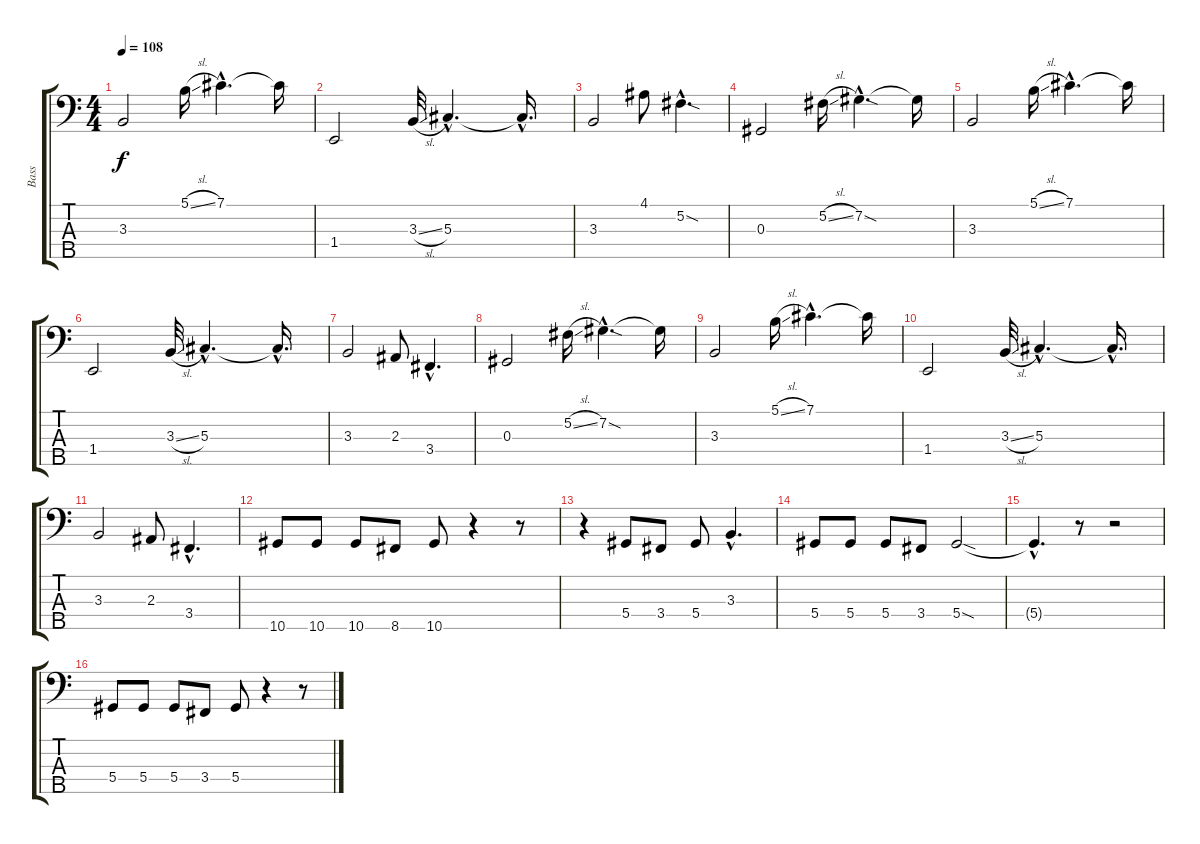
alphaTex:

\track ("Bass" "Bass") {instrument electricbassfinger}
\staff {score tabs}
\tuning (Gb2 Db2 Ab1 Eb1 Bb0) {hide}
\ts (4 4)
\tempo 108
\clef f4
\ks c
3.3.2{dy f} 5.1{sl}.16 7.1{hac}.4{d} 7.1{t}.16 |
1.4.2 3.3{sl}.32 5.3{hac}.4{d} 5.3{hac t}.16{d} |
3.3.2 4.1.8 5.2{sod hac}.4{d} |
0.3.2 5.2{sl}.16 7.2{sod hac}.4{d} 7.2{t}.16 |
3.3.2 5.1{sl}.16 7.1{hac}.4{d} 7.1{t}.16 |
1.4.2 3.3{sl}.32 5.3{hac}.4{d} 5.3{hac t}.16{d} |
3.3.2 2.3.8 3.4{hac}.4{d} |
0.3.2 5.2{sl}.16 7.2{sod hac}.4{d} 7.2{t}.16 |
3.3.2 5.1{sl}.16 7.1{hac}.4{d} 7.1{t}.16 |
1.4.2 3.3{sl}.32 5.3{hac}.4{d} 5.3{hac t}.16{d} |
3.3.2 2.3.8 3.4{hac}.4{d} |
10.5.8 10.5.8 10.5.8 8.5.8 10.5.8 r.4 r.8 |
r.4 5.4.8 3.4.8 5.4.8 3.3{hac}.4{d} |
5.4.8 5.4.8 5.4.8 3.4.8 5.4{sod}.2 |
5.4{hac t}.4{d} r.8 r.2 |
5.4.8 5.4.8 5.4.8 3.4.8 5.4.8 r.4 r.8
